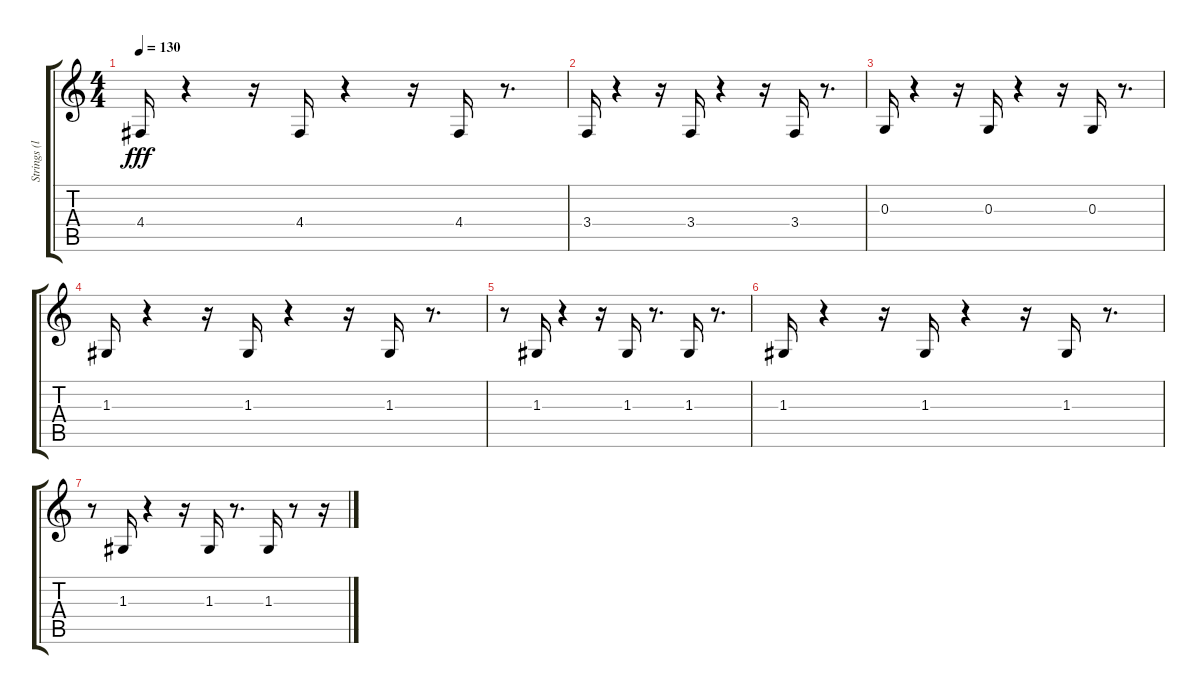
\track ("Strings (low)" "Strings (l") {instrument stringensemble1}
\staff {score tabs}
\tuning (E4 B3 G3 D3 A2 E2) {hide}
\ts (4 4)
\tempo 130
\clef g2
\ks c
4.4.16{dy fff} r.4 r.16 4.4.16 r.4 r.16 4.4.16 r.8{d} |
3.4.16 r.4 r.16 3.4.16 r.4 r.16 3.4.16 r.8{d} |
0.3.16 r.4 r.16 0.3.16 r.4 r.16 0.3.16 r.8{d} |
\ks aminor
1.3.16 r.4 r.16 1.3.16 r.4 r.16 1.3.16 r.8{d} |
r.8 1.3.16 r.4 r.16 1.3.16 r.8{d} 1.3.16 r.8{d} |
1.3.16 r.4 r.16 1.3.16 r.4 r.16 1.3.16 r.8{d} |
r.8 1.3.16 r.4 r.16 1.3.16 r.8{d} 1.3.16 r.8 r.16
